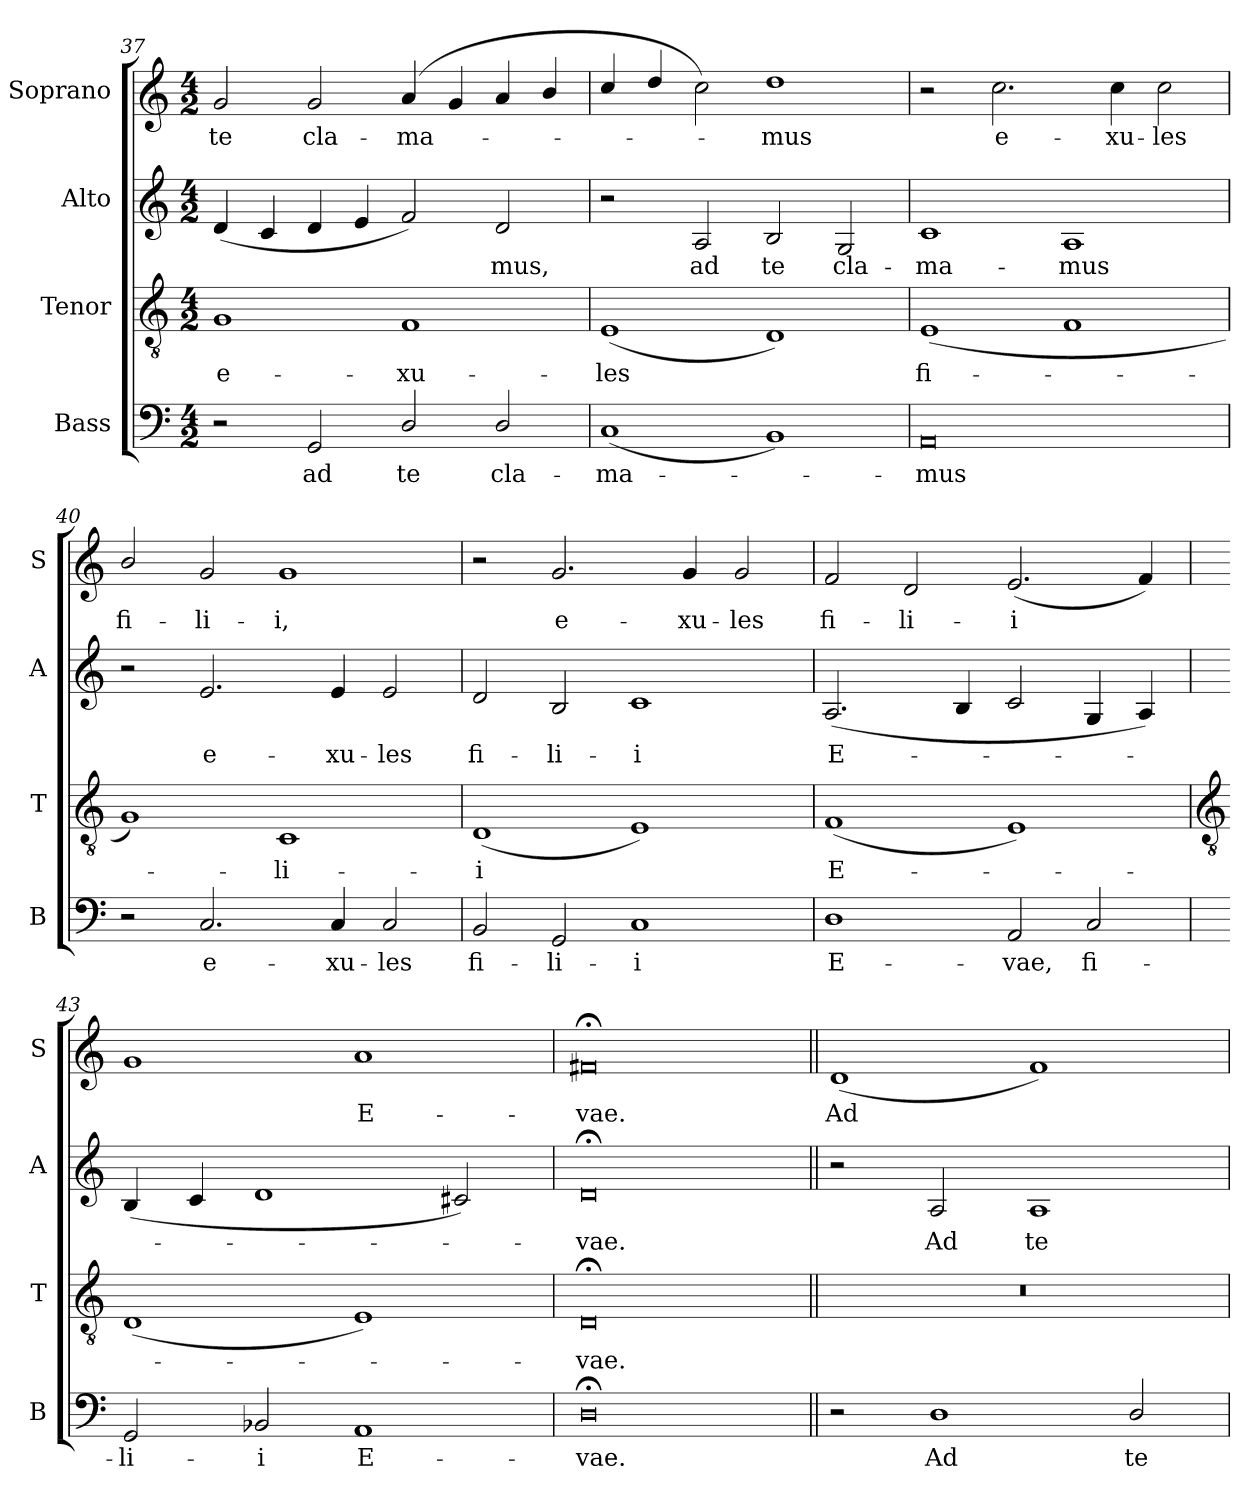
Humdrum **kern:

**kern	**text	**kern	**text	**kern	**text	**kern	**text
*part4	*part4	*part3	*part3	*part2	*part2	*part1	*part1
*staff4	*staff4	*staff3	*staff3	*staff2	*staff2	*staff1	*staff1
*I"Bass	*	*I"Tenor	*	*I"Alto	*	*I"Soprano	*
*I'B	*	*I'T	*	*I'A	*	*I'S	*
!!LO:LB:g=z
*clefF4	*	*clefGv2	*	*clefG2	*	*clefG2	*
*k[]	*	*k[]	*	*k[]	*	*k[]	*
*C:	*	*C:	*	*C:	*	*C:	*
*M4/2	*	*M4/2	*	*M4/2	*	*M4/2	*
=37	=37	=37	=37	=37	=37	=37	=37
!	!	!	!LO:LY:b	!	!	!	!LO:LY:b
2r	.	1G	e-	(<4d	.	2g	te
.	.	.	.	4c	.	.	.
!	!LO:LY:b	!	!	!	!	!	!LO:LY:b
2GG	ad	.	.	4d	.	2g	cla-
.	.	.	.	4e	.	.	.
!	!LO:LY:b	!	!LO:LY:b	!	!	!	!LO:LY:b
2D/	te	1F	-xu-	2f)	.	(<4a	-ma-
.	.	.	.	.	.	4g	.
!	!LO:LY:b	!	!	!	!LO:LY:b	!	!
2D/	cla-	.	.	2d	mus,	4a	.
.	.	.	.	.	.	4b/	.
=38	=38	=38	=38	=38	=38	=38	=38
!	!LO:LY:b	!	!LO:LY:b	!	!	!	!
(<1C	-ma-	(<1E	-les	2r	.	4cc/	.
.	.	.	.	.	.	4dd/	.
!	!	!	!	!	!LO:LY:b	!	!
.	.	.	.	2A	ad	2cc)	.
!	!	!	!	!	!LO:LY:b	!	!LO:LY:b
1BB)	.	1D)	.	2B	te	1dd	mus
!	!	!	!	!	!LO:LY:b	!	!
.	.	.	.	2G	cla-	.	.
=39	=39	=39	=39	=39	=39	=39	=39
!	!LO:LY:b	!	!LO:LY:b	!	!LO:LY:b	!	!
0AA	mus	(<1E	fi-	1c	-ma-	2r	.
!	!	!	!	!	!	!	!LO:LY:b
.	.	.	.	.	.	2.cc	e-
!	!	!	!	!	!LO:LY:b	!	!
.	.	1F	.	1A	-mus	.	.
!	!	!	!	!	!	!	!LO:LY:b
.	.	.	.	.	.	4cc	-xu-
!	!	!	!	!	!	!	!LO:LY:b
.	.	.	.	.	.	2cc	-les
=40	=40	=40	=40	=40	=40	=40	=40
!	!	!	!	!	!	!	!LO:LY:b
2r	.	1G)	.	2r	.	2b/	fi-
!	!LO:LY:b	!	!	!	!LO:LY:b	!	!LO:LY:b
2.C	e-	.	.	2.e	e-	2g	-li-
!	!	!	!LO:LY:b	!	!	!	!LO:LY:b
.	.	1C	li-	.	.	1g	-i,
!	!LO:LY:b	!	!	!	!LO:LY:b	!	!
4C	-xu-	.	.	4e	-xu-	.	.
!	!LO:LY:b	!	!	!	!LO:LY:b	!	!
2C	-les	.	.	2e	-les	.	.
=41	=41	=41	=41	=41	=41	=41	=41
!	!LO:LY:b	!	!LO:LY:b	!	!LO:LY:b	!	!
2BB	fi-	(<1D	-i	2d	fi-	2r	.
!	!LO:LY:b	!	!	!	!LO:LY:b	!	!LO:LY:b
2GG	-li-	.	.	2B	-li-	2.g	e-
!	!LO:LY:b	!	!	!	!LO:LY:b	!	!
1C	-i	1E)	.	1c	-i	.	.
!	!	!	!	!	!	!	!LO:LY:b
.	.	.	.	.	.	4g	-xu-
!	!	!	!	!	!	!	!LO:LY:b
.	.	.	.	.	.	2g	-les
=42	=42	=42	=42	=42	=42	=42	=42
!	!LO:LY:b	!	!LO:LY:b	!	!LO:LY:b	!	!LO:LY:b
1D	E-	(<1F	E-	(<2.A	E-	2f	fi-
!	!	!	!	!	!	!	!LO:LY:b
.	.	.	.	.	.	2d	-li-
.	.	.	.	4B	.	.	.
!	!LO:LY:b	!	!	!	!	!	!LO:LY:b
2AA	-vae,	1E)	.	2c	.	(<2.e	-i
!	!LO:LY:b	!	!	!	!	!	!
2C	fi-	.	.	4G	.	.	.
.	.	.	.	4A)	.	4f)	.
!!LO:LB:g=z
=43	=43	=43	=43	=43	=43	=43	=43
*	*	*clefGv2	*	*	*	*	*
!	!LO:LY:b	!	!	!	!	!	!
2GG	-li-	(<1D	.	(<4B	.	1g	.
.	.	.	.	4c	.	.	.
!	!LO:LY:b	!	!	!	!	!	!
2BB-X	-i	.	.	1d	.	.	.
!	!LO:LY:b	!	!	!	!	!	!LO:LY:b
1AA	E-	1E)	.	.	.	1a	E-
.	.	.	.	2c#X)	.	.	.
=44	=44	=44	=44	=44	=44	=44	=44
!	!LO:LY:b	!	!LO:LY:b	!	!LO:LY:b	!	!LO:LY:b
0D;<	-vae.	0D;<	vae.	0d;<	vae.	0f#X;<	-vae.
=45||	=45||	=45||	=45||	=45||	=45||	=45||	=45||
!	!	!	!	!	!	!	!LO:LY:b
2r	.	0r	.	2r	.	(<1d	Ad
!	!LO:LY:b	!	!	!	!LO:LY:b	!	!
1D	Ad	.	.	2A	Ad	.	.
!	!	!	!	!	!LO:LY:b	!	!
.	.	.	.	1A	te	1f)	.
!	!LO:LY:b	!	!	!	!	!	!
2D/	te	.	.	.	.	.	.
=	=	=	=	=	=	=	=
*-	*-	*-	*-	*-	*-	*-	*-
